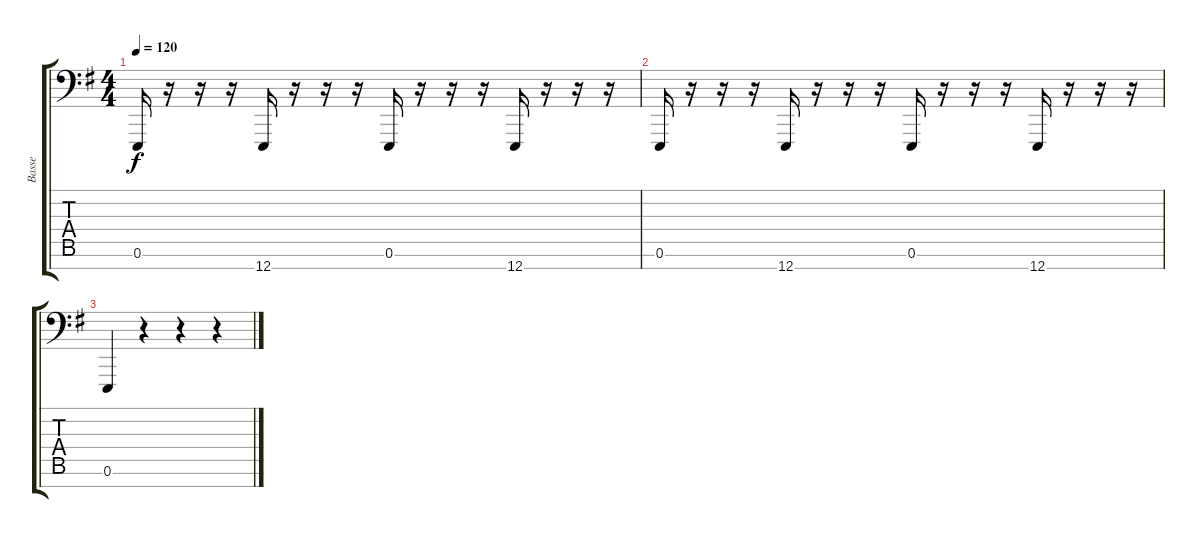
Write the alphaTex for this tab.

\track ("Basse" "Basse") {instrument lead1square}
\staff {score tabs}
\tuning (E-1 E5 E4 E3 E2 E1 E0) {hide}
\ts (4 4)
\tempo 120
\clef f4
\ks g
0.6.16{dy f} r.16 r.16 r.16 12.7.16 r.16 r.16 r.16 0.6.16 r.16 r.16 r.16 12.7.16 r.16 r.16 r.16 |
0.6.16 r.16 r.16 r.16 12.7.16 r.16 r.16 r.16 0.6.16 r.16 r.16 r.16 12.7.16 r.16 r.16 r.16 |
0.6.4 r.4 r.4 r.4
